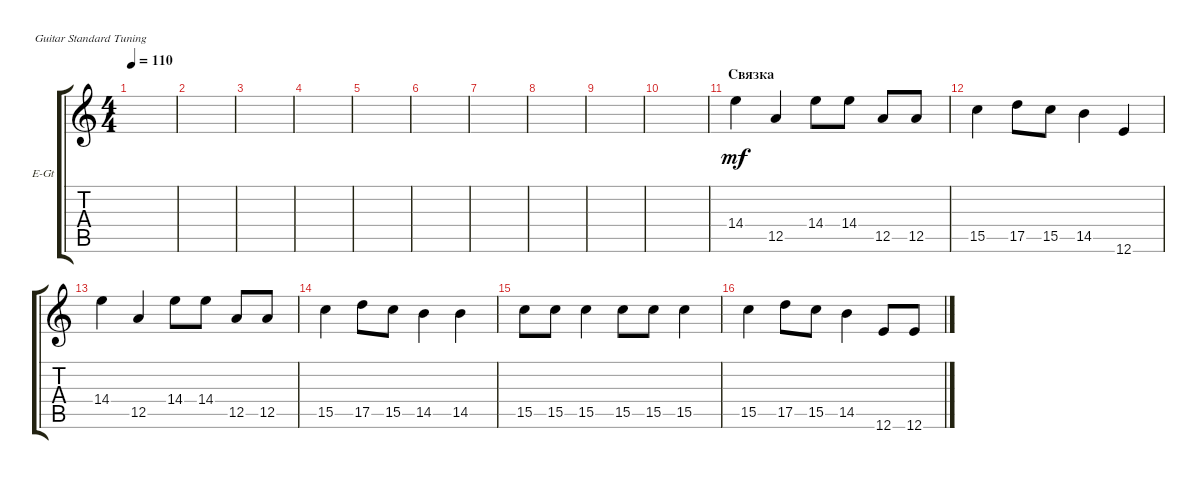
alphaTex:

\defaultSystemsLayout 4
\bracketExtendMode groupsimilarinstruments
\firstSystemTrackNameOrientation horizontal
\otherSystemsTrackNameOrientation horizontal
\track ("В. Бутусов (вокал)" "E-Gt") {instrument electricguitarclean}
\staff {score tabs}
\tuning (E4 B3 G3 D3 A2 E2)
\ts (4 4)
\tempo 110
\clef g2
\ks c
|
|
|
|
|
|
|
|
|
|
\section ("" "Связка")
14.4.4{dy mf} 12.5.4 14.4.8 14.4.8 12.5.8 12.5.8 |
15.5.4 17.5.8 15.5.8 14.5.4 12.6.4 |
14.4.4 12.5.4 14.4.8 14.4.8 12.5.8 12.5.8 |
15.5.4 17.5.8 15.5.8 14.5.4 14.5.4 |
15.5.8 15.5.8 15.5.4 15.5.8 15.5.8 15.5.4 |
15.5.4 17.5.8 15.5.8 14.5.4 12.6.8 12.6.8
